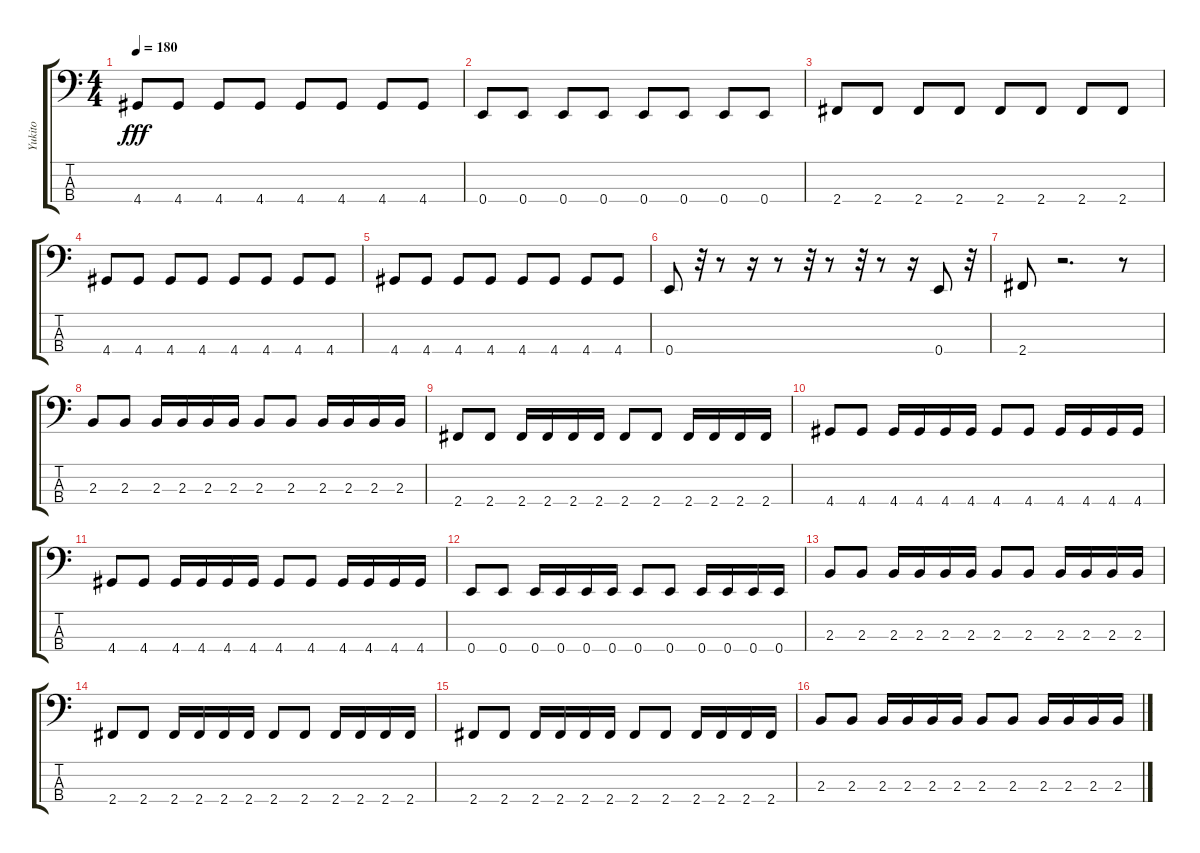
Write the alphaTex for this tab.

\track ("Yukito" "Yukito") {instrument electricbasspick}
\staff {score tabs}
\tuning (G2 D2 A1 E1) {hide}
\ts (4 4)
\tempo 180
\clef f4
\ks c
4.4.8{dy fff} 4.4.8 4.4.8 4.4.8 4.4.8 4.4.8 4.4.8 4.4.8 |
0.4.8 0.4.8 0.4.8 0.4.8 0.4.8 0.4.8 0.4.8 0.4.8 |
2.4.8 2.4.8 2.4.8 2.4.8 2.4.8 2.4.8 2.4.8 2.4.8 |
4.4.8 4.4.8 4.4.8 4.4.8 4.4.8 4.4.8 4.4.8 4.4.8 |
4.4.8 4.4.8 4.4.8 4.4.8 4.4.8 4.4.8 4.4.8 4.4.8 |
0.4.8 r.32 r.8 r.16 r.8 r.32 r.8 r.32 r.8 r.16 0.4.8 r.32 |
2.4.8 r.2{d} r.8 |
2.3.8 2.3.8 2.3.16 2.3.16 2.3.16 2.3.16 2.3.8 2.3.8 2.3.16 2.3.16 2.3.16 2.3.16 |
2.4.8 2.4.8 2.4.16 2.4.16 2.4.16 2.4.16 2.4.8 2.4.8 2.4.16 2.4.16 2.4.16 2.4.16 |
4.4.8 4.4.8 4.4.16 4.4.16 4.4.16 4.4.16 4.4.8 4.4.8 4.4.16 4.4.16 4.4.16 4.4.16 |
4.4.8 4.4.8 4.4.16 4.4.16 4.4.16 4.4.16 4.4.8 4.4.8 4.4.16 4.4.16 4.4.16 4.4.16 |
0.4.8 0.4.8 0.4.16 0.4.16 0.4.16 0.4.16 0.4.8 0.4.8 0.4.16 0.4.16 0.4.16 0.4.16 |
2.3.8 2.3.8 2.3.16 2.3.16 2.3.16 2.3.16 2.3.8 2.3.8 2.3.16 2.3.16 2.3.16 2.3.16 |
2.4.8 2.4.8 2.4.16 2.4.16 2.4.16 2.4.16 2.4.8 2.4.8 2.4.16 2.4.16 2.4.16 2.4.16 |
2.4.8 2.4.8 2.4.16 2.4.16 2.4.16 2.4.16 2.4.8 2.4.8 2.4.16 2.4.16 2.4.16 2.4.16 |
2.3.8 2.3.8 2.3.16 2.3.16 2.3.16 2.3.16 2.3.8 2.3.8 2.3.16 2.3.16 2.3.16 2.3.16
